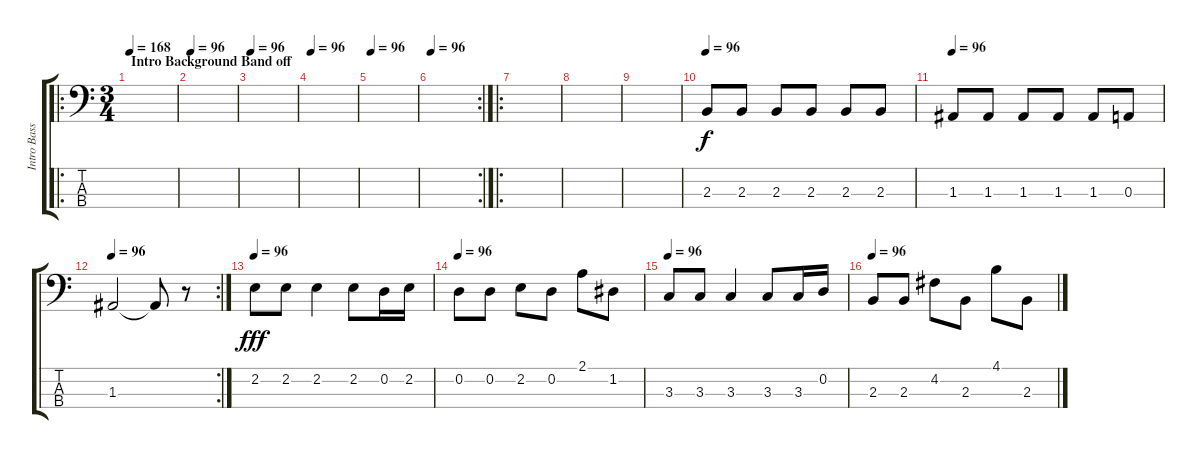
\track ("Intro Bass" "Intro Bass") {instrument electricbasspick}
\staff {score tabs}
\tuning (G2 D2 A1 E1) {hide}
\ro
\ts (3 4)
\section ("" "Intro Background Band off")
\tempo 168
\tempo 96
\tempo 168
\clef f4
\ks c
|
\tempo 96
|
\tempo 96
|
\tempo 96
|
\tempo 96
|
\rc 2
\tempo 96
|
\ro
|
|
|
\tempo 96
2.3.8 2.3.8 2.3.8 2.3.8 2.3.8 2.3.8 |
\tempo 96
1.3.8 1.3.8 1.3.8 1.3.8 1.3.8 0.3.8 |
\rc 2
\tempo 96
1.3.2 1.3{t}.8{dy f} r.8 |
\tempo 96
2.2.8{dy fff} 2.2.8 2.2.4 2.2.8 0.2.16 2.2.16 |
\tempo 96
0.2.8 0.2.8 2.2.8 0.2.8 2.1.8 1.2.8 |
\tempo 96
3.3.8 3.3.8 3.3.4 3.3.8 3.3.16 0.2.16 |
\tempo 96
2.3.8 2.3.8 4.2.8 2.3.8 4.1.8 2.3.8
